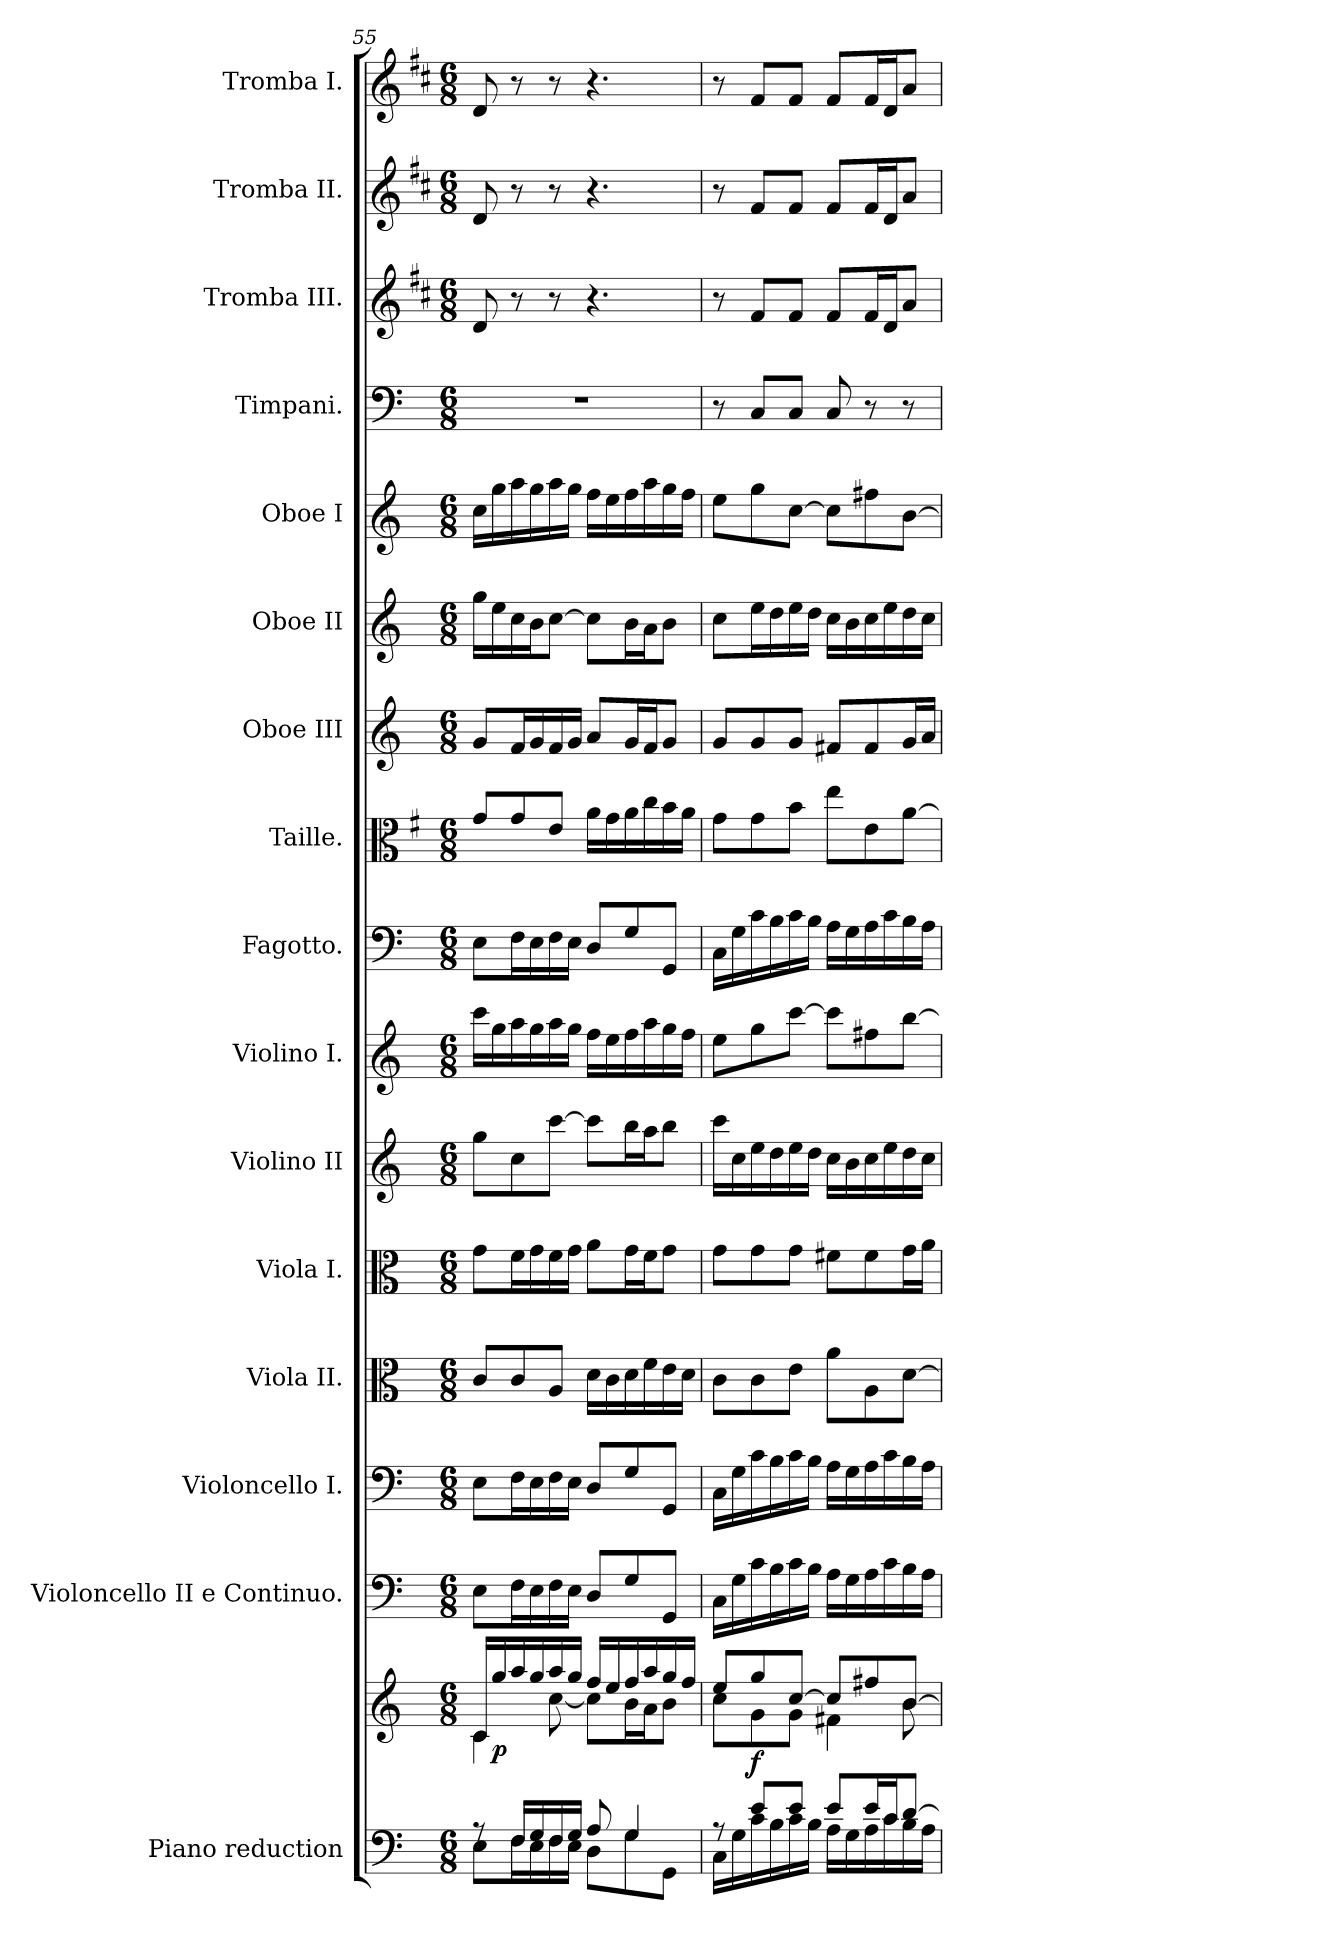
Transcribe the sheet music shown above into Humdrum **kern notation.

**kern	**kern	**dynam	**kern	**kern	**kern	**kern	**kern	**kern	**kern	**kern	**kern	**kern	**kern	**kern	**kern	**kern	**kern
*part16	*part16	*part16	*part15	*part14	*part13	*part12	*part11	*part10	*part9	*part8	*part7	*part6	*part5	*part4	*part3	*part2	*part1
*staff17	*staff16	*staff16/17	*staff15	*staff14	*staff13	*staff12	*staff11	*staff10	*staff9	*staff8	*staff7	*staff6	*staff5	*staff4	*staff3	*staff2	*staff1
*I"Piano reduction	*	*	*I"Violoncello II e Continuo.	*I"Violoncello I.	*I"Viola II.	*I"Viola I.	*I"Violino II	*I"Violino I.	*I"Fagotto.	*I"Taille.	*I"Oboe III	*I"Oboe II	*I"Oboe I	*I"Timpani.	*I"Tromba III.	*I"Tromba II.	*I"Tromba I.
*I'Pno	*	*	*I'Vc	*I'Vc	*I'Vla	*I'Vla	*	*I'Vln	*	*	*I'Ob	*I'Ob	*I'Ob	*I'Timp	*	*	*
*clefF4	*clefG2	*	*clefF4	*clefF4	*clefC3	*clefC3	*clefG2	*clefG2	*clefF4	*clefC3	*clefG2	*clefG2	*clefG2	*clefF4	*clefG2	*clefG2	*clefG2
*	*	*	*ITrd7c12	*	*	*	*	*	*	*ITrd4c7	*	*	*	*	*ITrd1c2	*ITrd1c2	*ITrd1c2
*k[]	*k[]	*	*k[]	*k[]	*k[]	*k[]	*k[]	*k[]	*k[]	*k[]	*k[]	*k[]	*k[]	*k[]	*k[]	*k[]	*k[]
*M6/8	*M6/8	*	*M6/8	*M6/8	*M6/8	*M6/8	*M6/8	*M6/8	*M6/8	*M6/8	*M6/8	*M6/8	*M6/8	*M6/8	*M6/8	*M6/8	*M6/8
=55	=55	=55	=55	=55	=55	=55	=55	=55	=55	=55	=55	=55	=55	=55	=55	=55	=55
*^	*^	*	*	*	*	*	*	*	*	*	*	*	*	*	*	*	*
8rA	8E\L	16c/LL	4c\	.	8EE\L	8E\L	8c/L	8g\L	8gg\L	16ccc\LL	8E\L	8c/L	8g/L	16gg\LL	16cc\LL	2.r	8c/	8c/	8c/
!	!	!	!	!LO:DY:b	!	!	!	!	!	!	!	!	!	!	!	!	!	!	!
.	.	16gg/	.	p	.	.	.	.	.	16gg\	.	.	.	16ee\	16gg\	.	.	.	.
16F/LL	16F\L	16aa/	.	.	16FF\L	16F\L	8c/	16f\L	8cc\	16aa\	16F\L	8c/	16f/L	16cc\	16aa\	.	8r	8r	8r
16G/	16E\	16gg/	.	.	16EE\	16E\	.	16g\	.	16gg\	16E\	.	16g/	16b\J	16gg\	.	.	.	.
16F/	16F\	16aa/	[8cc\	.	16FF\	16F\	8A/J	16f\	[8ccc\J	16aa\	16F\	8A/J	16f/	[8cc\J	16aa\	.	8r	8r	8r
16G/JJ	16E\JJ	16gg/JJ	.	.	16EE\JJ	16E\JJ	.	16g\JJ	.	16gg\JJ	16E\JJ	.	16g/JJ	.	16gg\JJ	.	.	.	.
8A/	8D\L	16ff/LL	8cc\L]	.	8DD/L	8D/L	16d\LL	8a\L	8ccc\L]	16ff\LL	8D/L	16d\LL	8a/L	8cc\L]	16ff\LL	.	4.r	4.r	4.r
.	.	16ee/	.	.	.	.	16c\	.	.	16ee\	.	16c\	.	.	16ee\	.	.	.	.
4G/	8G\	16ff/	16b\L	.	8GG/	8G/	16d\	16g\L	16bb\L	16ff\	8G/	16d\	16g/L	16b\L	16ff\	.	.	.	.
.	.	16aa/	16a\J	.	.	.	16f\	16f\J	16aa\J	16aa\	.	16f\	16f/J	16a\J	16aa\	.	.	.	.
.	8GG\J	16gg/	8b\J	.	8GGG/J	8GG/J	16e\	8g\J	8bb\J	16gg\	8GG/J	16e\	8g/J	8b\J	16gg\	.	.	.	.
.	.	16ff/JJ	.	.	.	.	16d\JJ	.	.	16ff\JJ	.	16d\JJ	.	.	16ff\JJ	.	.	.	.
=56	=56	=56	=56	=56	=56	=56	=56	=56	=56	=56	=56	=56	=56	=56	=56	=56	=56	=56	=56
8rA	16C\LL	8ee/L	8cc\L	.	16CC\LL	16C\LL	8c\L	8g\L	16ccc\LL	8ee\L	16C\LL	8c\L	8g/L	8cc\L	8ee\L	8r	8r	8r	8r
.	16G\	.	.	.	16GG\	16G\	.	.	16cc\	.	16G\	.	.	.	.	.	.	.	.
!	!	!	!	!LO:DY:b	!	!	!	!	!	!	!	!	!	!	!	!	!	!	!
8e/L	16c\	8gg/	8g\	f	16C\	16c\	8c\	8g\	16ee\	8gg\	16c\	8c\	8g/	16ee\L	8gg\	8C/L	8e/L	8e/L	8e/L
.	16B\	.	.	.	16BB\	16B\	.	.	16dd\	.	16B\	.	.	16dd\	.	.	.	.	.
8e/J	16c\	[8cc/J	8g\J	.	16C\	16c\	8e\J	8g\J	16ee\	[8ccc\J	16c\	8e\J	8g/J	16ee\	[8cc\J	8C/J	8e/J	8e/J	8e/J
.	16B\JJ	.	.	.	16BB\JJ	16B\JJ	.	.	16dd\JJ	.	16B\JJ	.	.	16dd\JJ	.	.	.	.	.
8e/L	16A\LL	8cc/L]	4f#X\	.	16AA\LL	16A\LL	8a\L	8f#X\L	16cc\LL	8ccc\L]	16A\LL	8a\L	8f#X/L	16cc\LL	8cc\L]	8C/	8e/L	8e/L	8e/L
.	16G\	.	.	.	16GG\	16G\	.	.	16b\	.	16G\	.	.	16b\	.	.	.	.	.
16e/L	16A\	8ff#X/	.	.	16AA\	16A\	8A\	8f#\	16cc\	8ff#X\	16A\	8A\	8f#/	16cc\	8ff#X\	8r	16e/L	16e/L	16e/L
16c/J	16c\	.	.	.	16C\	16c\	.	.	16ee\	.	16c\	.	.	16ee\	.	.	16c/J	16c/J	16c/J
[8d/J	16B\	[8b/J	8b\	.	16BB\	16B\	[8d\J	16g\L	16dd\	[8bb\J	16B\	[8d\J	16g/L	16dd\	[8b\J	8r	8g/J	8g/J	8g/J
.	16A\JJ	.	.	.	16AA\JJ	16A\JJ	.	16a\JJ	16cc\JJ	.	16A\JJ	.	16a/JJ	16cc\JJ	.	.	.	.	.
*v	*v	*	*	*	*	*	*	*	*	*	*	*	*	*	*	*	*	*	*
*	*v	*v	*	*	*	*	*	*	*	*	*	*	*	*	*	*	*	*
=	=	=	=	=	=	=	=	=	=	=	=	=	=	=	=	=	=
*-	*-	*-	*-	*-	*-	*-	*-	*-	*-	*-	*-	*-	*-	*-	*-	*-	*-
